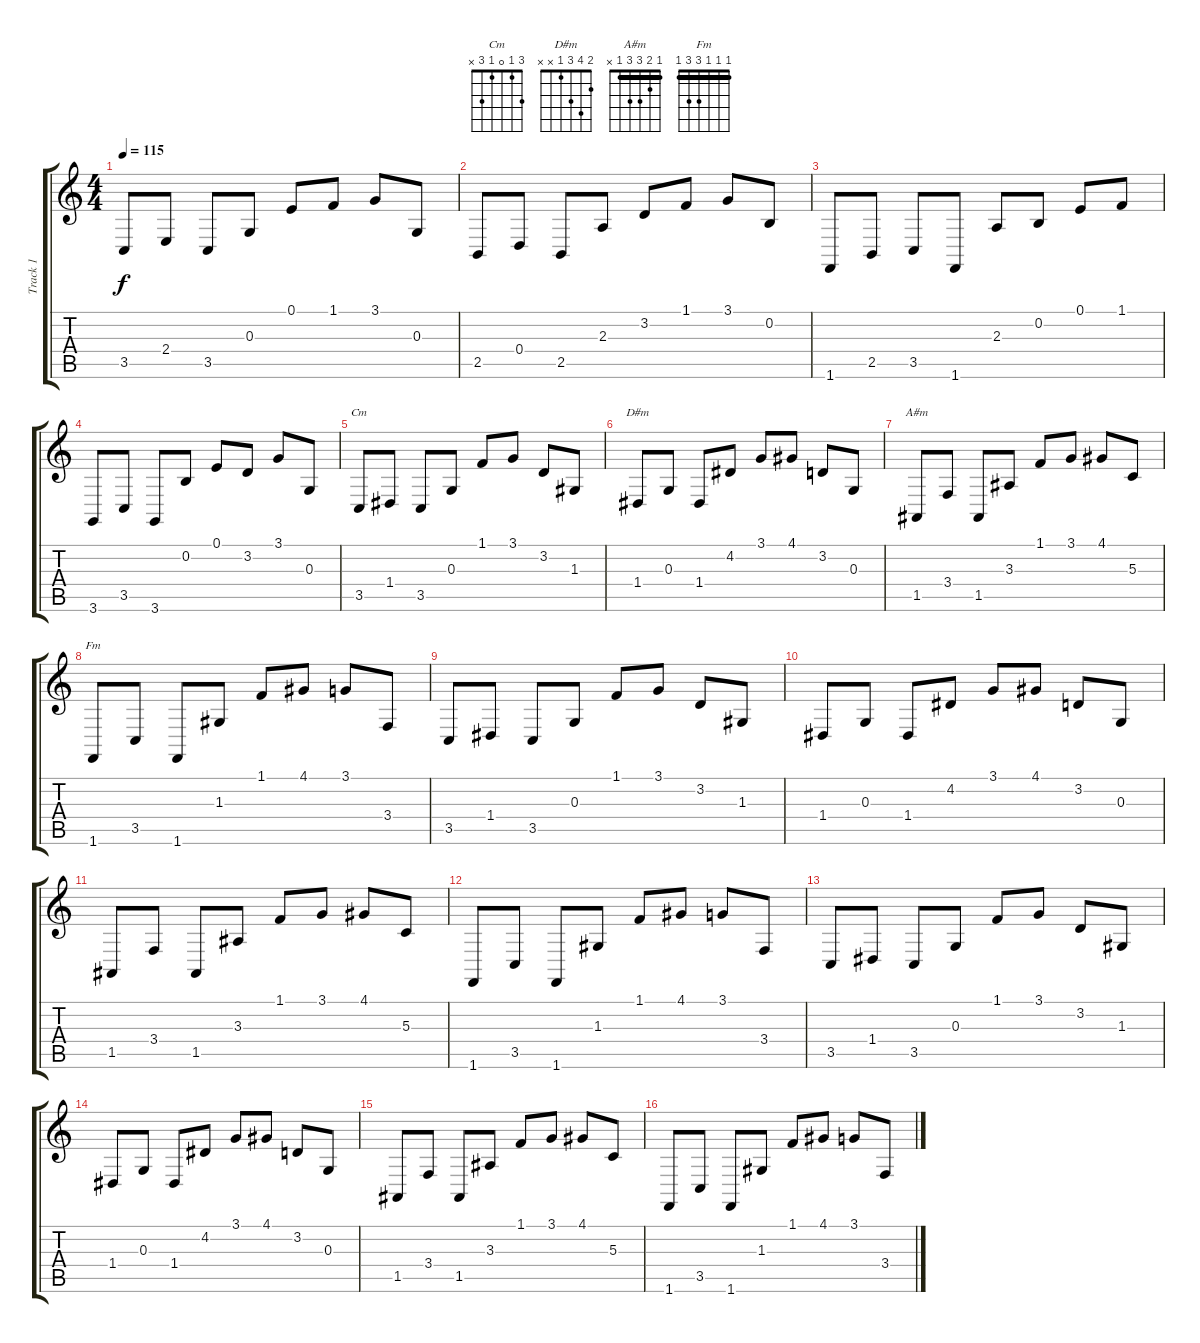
\track ("Track 1" "Track 1") {instrument acousticgrandpiano}
\staff {score tabs}
\tuning (E4 B3 G3 D3 A2 E2) {hide}
\chord ("Cm" 3 1 0 1 3 x)
\chord ("D#m" 2 4 3 1 x x)
\chord ("A#m" 1 2 3 3 1 x) {barre 1}
\chord ("Fm" 1 1 1 3 3 1) {barre 1}
\ts (4 4)
\tempo 115
\clef g2
\ks c
3.5.8{dy f} 2.4.8 3.5.8 0.3.8 0.1.8 1.1.8 3.1.8 0.3.8 |
2.5.8 0.4.8 2.5.8 2.3.8 3.2.8 1.1.8 3.1.8 0.2.8 |
1.6.8 2.5.8 3.5.8 1.6.8 2.3.8 0.2.8 0.1.8 1.1.8 |
3.6.8 3.5.8 3.6.8 0.2.8 0.1.8 3.2.8 3.1.8 0.3.8 |
3.5.8{ch "Cm"} 1.4.8 3.5.8 0.3.8 1.1.8 3.1.8 3.2.8 1.3.8 |
1.4.8{ch "D#m"} 0.3.8 1.4.8 4.2.8 3.1.8 4.1.8 3.2.8 0.3.8 |
1.5.8{ch "A#m"} 3.4.8 1.5.8 3.3.8 1.1.8 3.1.8 4.1.8 5.3.8 |
1.6.8{ch "Fm"} 3.5.8 1.6.8 1.3.8 1.1.8 4.1.8 3.1.8 3.4.8 |
3.5.8 1.4.8 3.5.8 0.3.8 1.1.8 3.1.8 3.2.8 1.3.8 |
1.4.8 0.3.8 1.4.8 4.2.8 3.1.8 4.1.8 3.2.8 0.3.8 |
1.5.8 3.4.8 1.5.8 3.3.8 1.1.8 3.1.8 4.1.8 5.3.8 |
1.6.8 3.5.8 1.6.8 1.3.8 1.1.8 4.1.8 3.1.8 3.4.8 |
3.5.8 1.4.8 3.5.8 0.3.8 1.1.8 3.1.8 3.2.8 1.3.8 |
1.4.8 0.3.8 1.4.8 4.2.8 3.1.8 4.1.8 3.2.8 0.3.8 |
1.5.8 3.4.8 1.5.8 3.3.8 1.1.8 3.1.8 4.1.8 5.3.8 |
1.6.8 3.5.8 1.6.8 1.3.8 1.1.8 4.1.8 3.1.8 3.4.8
